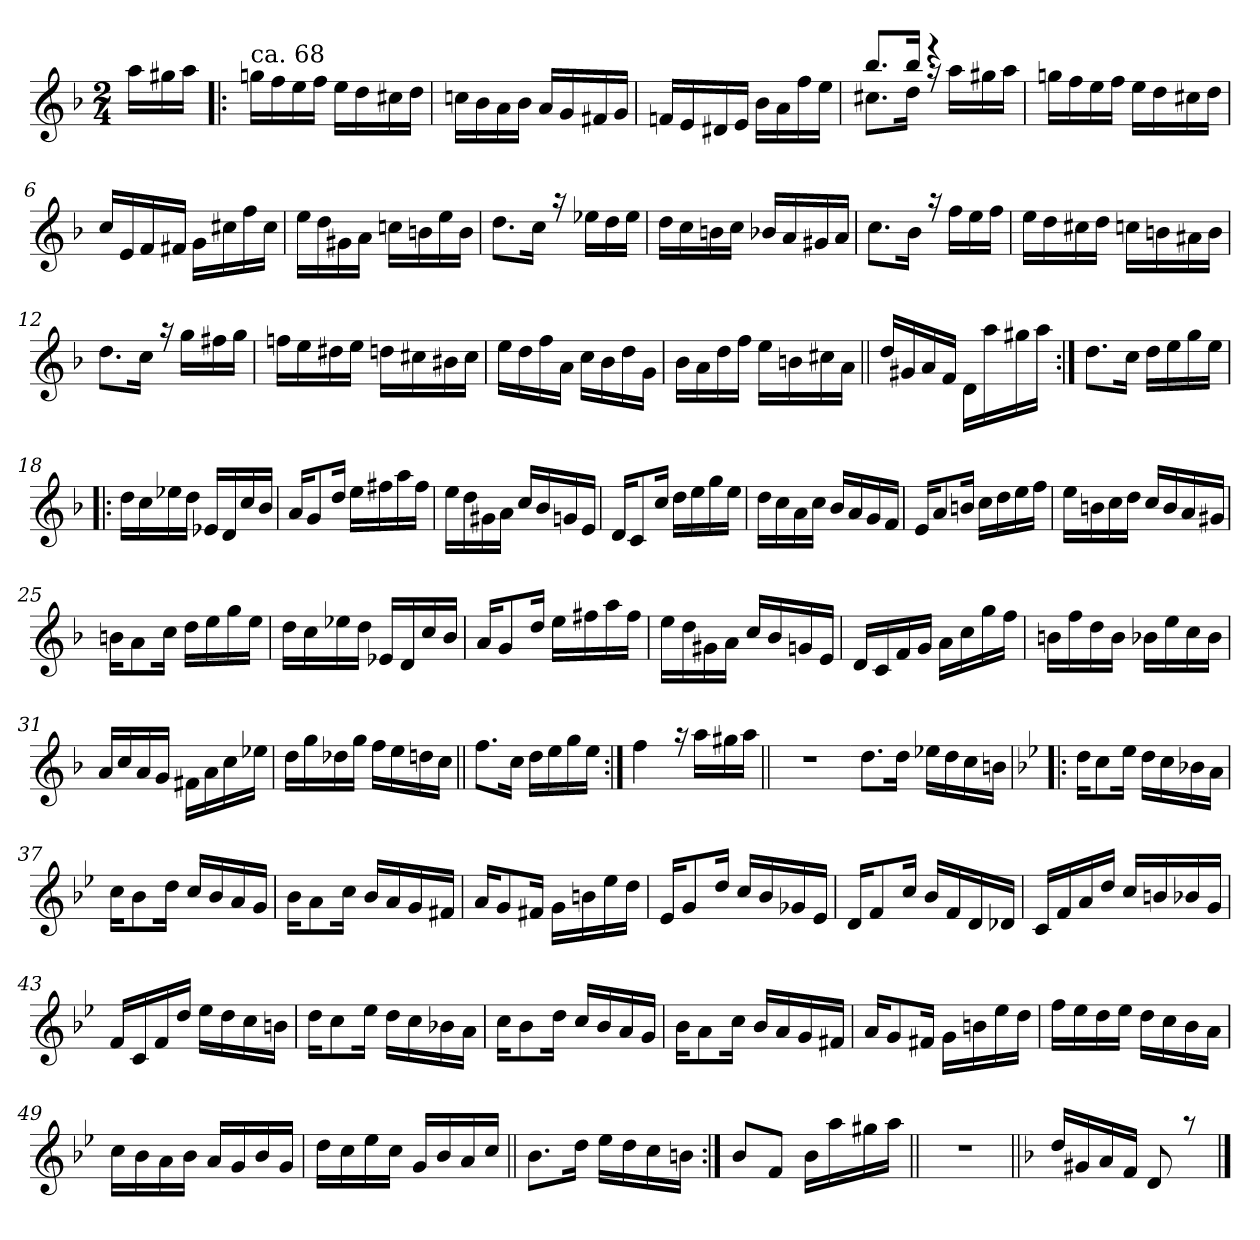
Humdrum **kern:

**kern
*part1
*staff1
*clefG2
*k[b-]
*F:
*M2/4
=
16aa\LL
16gg#X\
16aa\JJ
=1!|:
*^
!LO:TX:a:t=ca. 68	!
16ggn\LL	4ryy
16ff\	.
16ee\	.
16ff\JJ	.
16ee\LL	4ryy
16dd\	.
16cc#X\	.
16dd\JJ	.
=2	=2
16ccn\LL	4ryy
16b-\	.
16a\	.
16b-\JJ	.
16a/LL	4ryy
16g/	.
16f#X/	.
16g/JJ	.
=3	=3
16fn/LL	2ryy
16e/	.
16d#X/	.
16e/JJ	.
16b-\LL	.
16a\	.
16ff\	.
16ee\JJ	.
!!LO:LB:g=z	!!
=4	=4
*	*^
8.cc#X\L	8.ryy	8.bb-!/L
16dd\Jk	16ryy	16bb-!/Jk
16r	4ryy	4rddd
16aa\LL	.	.
16gg#X\	.	.
16aa\JJ	.	.
*	*v	*v
=5	=5
16ggn\LL	4ryy
16ff\	.
16ee\	.
16ff\JJ	.
16ee\LL	4ryy
16dd\	.
16cc#X\	.
16dd\JJ	.
=6	=6
16cc/LL	4ryy
16e/	.
16f/	.
16f#X/JJ	.
16g\LL	4ryy
16cc#X\	.
16ff\	.
16cc#\JJ	.
=7	=7
16ee\LL	4ryy
16dd\	.
16g#X\	.
16a\JJ	.
16ccn\LL	4ryy
16bn\	.
16ee\	.
16b\JJ	.
!!LO:LB:g=z	!!
=8	=8
8.dd\L	2ryy
16cc\Jk	.
16raa	.
16ee-X\LL	.
16dd\	.
16ee-\JJ	.
=9	=9
16dd\LL	2ryy
16cc\	.
16bn\	.
16cc\JJ	.
16b-X/LL	.
16a/	.
16g#X/	.
16a/JJ	.
=10	=10
8.cc\L	2ryy
16b-\Jk	.
16raa	.
16ff\LL	.
16ee\	.
16ff\JJ	.
=11	=11
16ee\LL	4ryy
16dd\	.
16cc#X\	.
16dd\JJ	.
16ccn\LL	4ryy
16bn\	.
16a#X\	.
16b\JJ	.
!!LO:LB:g=z	!!
=12	=12
8.dd\L	2ryy
16cc\Jk	.
16raa	.
16gg\LL	.
16ff#X\	.
16gg\JJ	.
=13	=13
16ffn\LL	4ryy
16ee\	.
16dd#X\	.
16ee\JJ	.
16ddn\LL	4ryy
16cc#X\	.
16b#X\	.
16cc#\JJ	.
=14	=14
16ee\LL	4ryy
16dd\	.
16ff\	.
16a\JJ	.
16cc\LL	4ryy
16b-\	.
16dd\	.
16g\JJ	.
=15	=15
16b-\LL	4ryy
16a\	.
16dd\	.
16ff\JJ	.
16ee\LL	8ryy
16bn\	.
16cc#X\	8ryy
16a\JJ	.
!!LO:LB:g=z	!!
=16||	=16||
16dd/LL	2ryy
16g#X/	.
16a/	.
16f/JJ	.
16d\LL	.
16aa\	.
16gg#X\	.
16aa\JJ	.
=17:|!	=17:|!
8.dd\L	4ryy
16cc\Jk	.
16dd\LL	4ryy
16ee\	.
16gg\	.
16ee\JJ	.
=18!|:	=18!|:
16dd\LL	4ryy
16cc\	.
16ee-X\	.
16dd\JJ	.
16e-X/LL	4ryy
16d/	.
16cc/	.
16b-/JJ	.
=19	=19
16a/KL	4ryy
8g/	.
16dd/Jk	.
16ee\LL	4ryy
16ff#X\	.
16aa\	.
16ff#\JJ	.
!!LO:LB:g=z	!!
=20	=20
16ee\LL	4ryy
16dd\	.
16g#X\	.
16a\JJ	.
16cc/LL	4ryy
16b-/	.
16gn/	.
16e/JJ	.
=21	=21
16d/KL	4ryy
8c/	.
16cc/Jk	.
16dd\LL	4ryy
16ee\	.
16gg\	.
16ee\JJ	.
=22	=22
16dd\LL	4ryy
16cc\	.
16a\	.
16cc\JJ	.
16b-/LL	4ryy
16a/	.
16g/	.
16f/JJ	.
=23	=23
16e/KL	4ryy
8a/	.
16bn/Jk	.
16cc\LL	4ryy
16dd\	.
16ee\	.
16ff\JJ	.
!!LO:LB:g=z	!!
=24	=24
16ee\LL	4ryy
16bn\	.
16cc\	.
16dd\JJ	.
16cc/LL	4ryy
16b/	.
16a/	.
16g#X/JJ	.
=25	=25
16bn\KL	4ryy
8a\	.
16cc\Jk	.
16dd\LL	4ryy
16ee\	.
16gg\	.
16ee\JJ	.
=26	=26
16dd\LL	4ryy
16cc\	.
16ee-X\	.
16dd\JJ	.
16e-X/LL	4ryy
16d/	.
16cc/	.
16b-/JJ	.
=27	=27
16a/KL	4ryy
8g/	.
16dd/Jk	.
16ee\LL	4ryy
16ff#X\	.
16aa\	.
16ff#\JJ	.
!!LO:LB:g=z	!!
=28	=28
16ee\LL	4ryy
16dd\	.
16g#X\	.
16a\JJ	.
16cc/LL	4ryy
16b-/	.
16gn/	.
16e/JJ	.
=29	=29
16d/LL	4ryy
16c/	.
16f/	.
16g/JJ	.
16a\LL	4ryy
16cc\	.
16gg\	.
16ff\JJ	.
=30	=30
16bn\LL	4ryy
16ff\	.
16dd\	.
16b\JJ	.
16b-X\LL	4ryy
16ee\	.
16cc\	.
16b-\JJ	.
=31	=31
16a/LL	4ryy
16cc/	.
16a/	.
16g/JJ	.
16f#X\LL	4ryy
16a\	.
16cc\	.
16ee-X\JJ	.
!!LO:PB:g=z	!!
=32	=32
16dd\LL	8ryy
16gg\	.
16dd-X\	8ryy
16gg\JJ	.
16ff\LL	4ryy
16ee\	.
16ddn\	.
16cc\JJ	.
=33||	=33||
8.ff\L	4ryy
16cc\Jk	.
16dd\LL	4ryy
16ee\	.
16gg\	.
16ee\JJ	.
=34:|!	=34:|!
4ff\	4ryy
16raa	4ryy
16aa\LL	.
16gg#X\	.
16aa\JJ	.
*v	*v
=34X1||
*stria0
2r
!!LO:LB:g=z
=35-
*stria5
*^
8.dd\L	4ryy
16dd\Jk	.
16ee-X\LL	4ryy
16dd\	.
16cc\	.
16bn\JJ	.
=36!|:	=36!|:
*k[b-e-]	*
*B-:	*
16dd\KL	4ryy
8cc\	.
16ee-\Jk	.
16dd\LL	4ryy
16cc\	.
16b-X\	.
16a\JJ	.
=37	=37
16cc\KL	4ryy
8b-\	.
16dd\Jk	.
16cc/LL	4ryy
16b-/	.
16a/	.
16g/JJ	.
=38	=38
16b-\KL	4ryy
8a\	.
16cc\Jk	.
16b-/LL	4ryy
16a/	.
16g/	.
16f#X/JJ	.
!!LO:LB:g=z	!!
=39	=39
16a/KL	4ryy
8g/	.
16f#X/Jk	.
16g\LL	4ryy
16bn\	.
16ee-\	.
16dd\JJ	.
=40	=40
16e-/KL	4ryy
8g/	.
16dd/Jk	.
16cc/LL	4ryy
16b-/	.
16g-X/	.
16e-/JJ	.
=41	=41
16d/KL	2ryy
8f/	.
16cc/Jk	.
16b-/LL	.
16f/	.
16d/	.
16d-X/JJ	.
=42	=42
16c/LL	4ryy
16f/	.
16a/	.
16dd/JJ	.
16cc/LL	4ryy
16bn/	.
16b-X/	.
16g/JJ	.
!!LO:LB:g=z	!!
=43	=43
16f/LL	4ryy
16c/	.
16f/	.
16dd/JJ	.
16ee-\LL	4ryy
16dd\	.
16cc\	.
16bn\JJ	.
=44	=44
16dd\KL	4ryy
8cc\	.
16ee-\Jk	.
16dd\LL	4ryy
16cc\	.
16b-X\	.
16a\JJ	.
=45	=45
16cc\KL	4ryy
8b-\	.
16dd\Jk	.
16cc/LL	4ryy
16b-/	.
16a/	.
16g/JJ	.
=46	=46
16b-\KL	4ryy
8a\	.
16cc\Jk	.
16b-/LL	4ryy
16a/	.
16g/	.
16f#X/JJ	.
!!LO:LB:g=z	!!
=47	=47
16a/KL	4ryy
8g/	.
16f#X/Jk	.
16g\LL	4ryy
16bn\	.
16ee-\	.
16dd\JJ	.
=48	=48
16ff\LL	4ryy
16ee-\	.
16dd\	.
16ee-\JJ	.
16dd\LL	4ryy
16cc\	.
16b-\	.
16a\JJ	.
=49	=49
16cc\LL	4ryy
16b-\	.
16a\	.
16b-\JJ	.
16a/LL	4ryy
16g/	.
16b-/	.
16g/JJ	.
=50	=50
16dd\LL	4ryy
16cc\	.
16ee-\	.
16cc\JJ	.
16g/LL	4ryy
16b-/	.
16a/	.
16cc/JJ	.
!!LO:LB:g=z	!!
=51||	=51||
8.b-\L	4ryy
16dd\Jk	.
16ee-\LL	4ryy
16dd\	.
16cc\	.
16bn\JJ	.
=52:|!	=52:|!
8b-/L	4ryy
8f/J	.
16b-\LL	4ryy
16aa\	.
16gg#X\	.
16aa\JJ	.
*v	*v
=52X2||
*stria0
2r
=53||
*stria5
*k[b-]
*F:
*^
16dd/LL	2ryy
16g#X/	.
16a/	.
16f/JJ	.
8d/	.
8raa	.
*v	*v
==
*-
